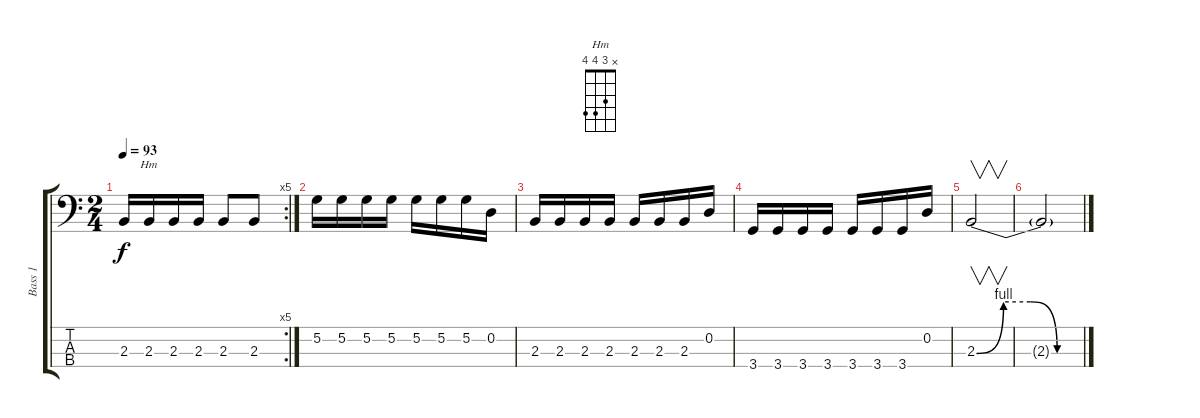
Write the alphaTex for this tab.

\track ("Bass 1" "Bass 1") {instrument fretlessbass}
\staff {score tabs}
\tuning (G2 D2 A1 E1) {hide}
\chord ("Hm" x 3 4 4)
\rc 5
\ts (2 4)
\tempo 93
\clef f4
\ks c
2.3.16{dy f} 2.3.16{ch "Hm"} 2.3.16 2.3.16 2.3.8 2.3.8 |
5.2.16 5.2.16 5.2.16 5.2.16 5.2.16 5.2.16 5.2.16 0.2.16 |
2.3.16 2.3.16 2.3.16 2.3.16 2.3.16 2.3.16 2.3.16 0.2.16 |
3.4.16 3.4.16 3.4.16 3.4.16 3.4.16 3.4.16 3.4.16 0.2.16 |
2.3{be (custom 0 0 15 4 30 4 45 0 60 0)}.2{v} |
2.3{t}.2
